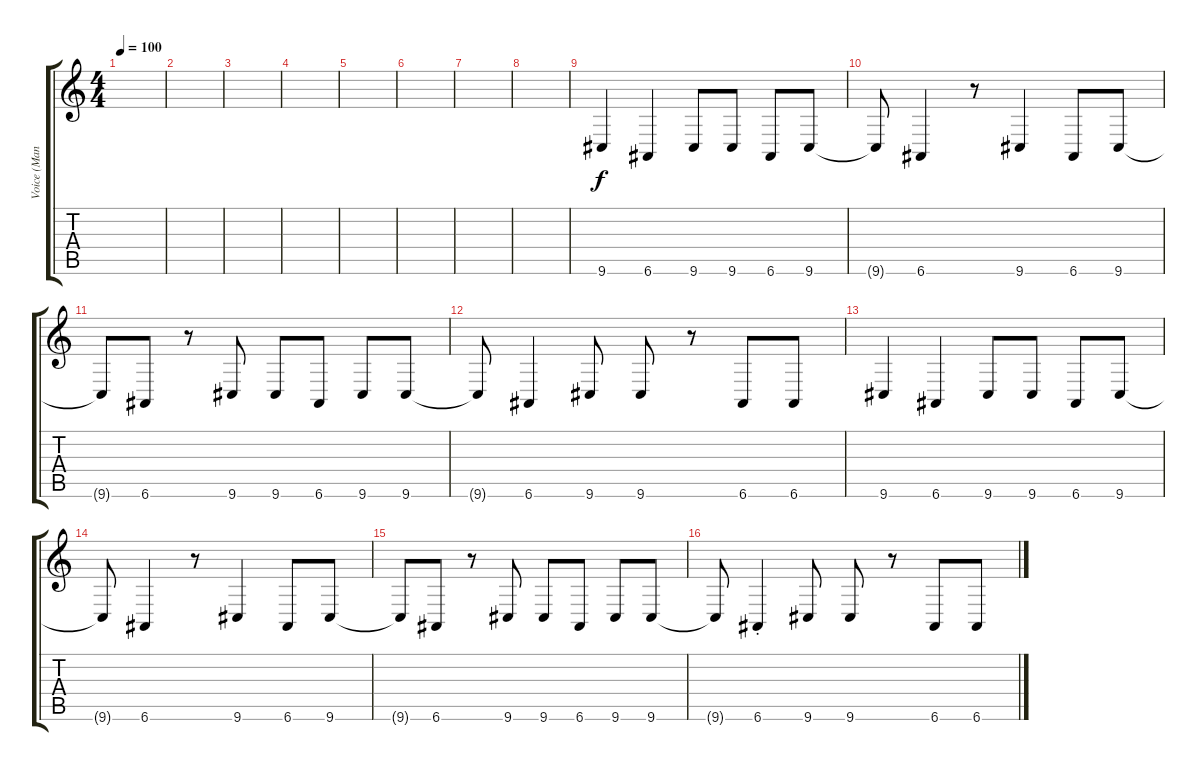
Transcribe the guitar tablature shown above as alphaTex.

\track ("Voice (Man)" "Voice (Man") {instrument englishhorn}
\staff {score tabs}
\tuning (E4 B3 G3 D3 A2 E2) {hide}
\ts (4 4)
\tempo 100
\clef g2
\ks c
|
|
|
|
|
|
|
|
9.6.4 6.6.4 9.6.8 9.6.8 6.6.8 9.6.8 |
9.6{t}.8 6.6.4 r.8 9.6.4 6.6.8 9.6.8 |
9.6{t}.8 6.6.8 r.8 9.6.8 9.6.8 6.6.8 9.6.8 9.6.8 |
9.6{t}.8 6.6.4 9.6.8 9.6.8 r.8 6.6.8 6.6.8 |
9.6.4 6.6.4 9.6.8 9.6.8 6.6.8 9.6.8 |
9.6{t}.8 6.6.4 r.8 9.6.4 6.6.8 9.6.8 |
9.6{t}.8 6.6.8 r.8 9.6.8 9.6.8 6.6.8 9.6.8 9.6.8 |
9.6{t}.8 6.6{st}.4 9.6.8 9.6.8 r.8 6.6.8 6.6.8
